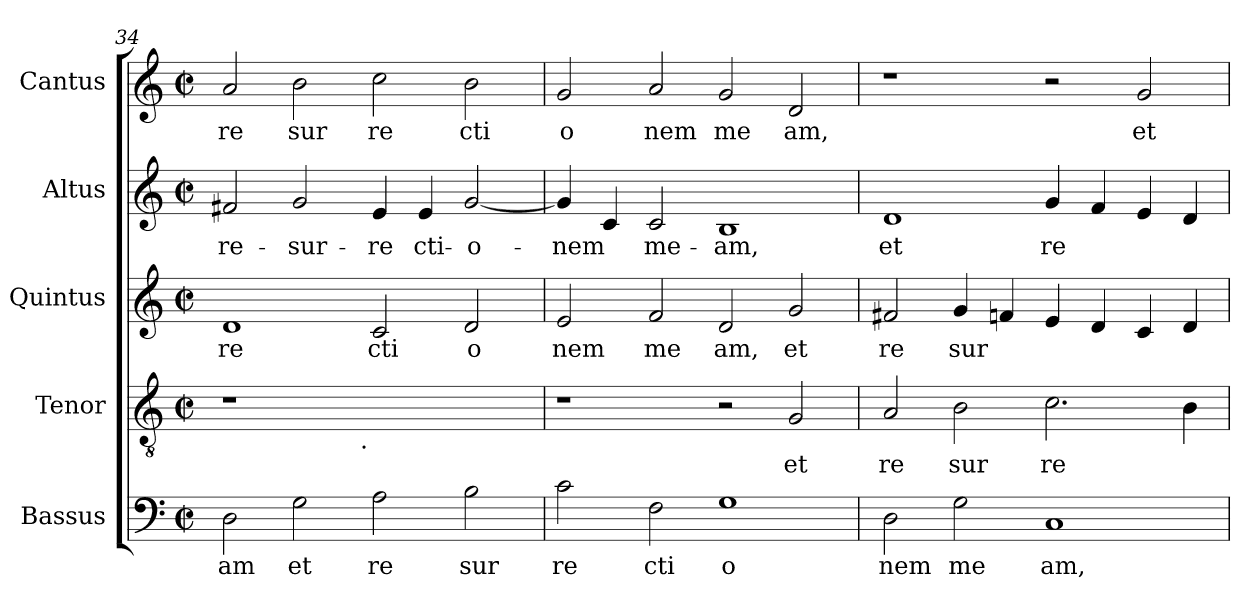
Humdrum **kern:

**kern	**text	**kern	**text	**kern	**text	**kern	**text	**kern	**text
*part5	*part5	*part4	*part4	*part3	*part3	*part2	*part2	*part1	*part1
*staff5	*staff5	*staff4	*staff4	*staff3	*staff3	*staff2	*staff2	*staff1	*staff1
*I"Bassus	*	*I"Tenor	*	*I"Quintus	*	*I"Altus	*	*I"Cantus	*
*clefF4	*	*clefGv2	*	*clefG2	*	*clefG2	*	*clefG2	*
*k[]	*	*k[]	*	*k[]	*	*k[]	*	*k[]	*
*C:	*	*C:	*	*C:	*	*C:	*	*C:	*
*M2/2	*	*M2/2	*	*M2/2	*	*M2/2	*	*M2/2	*
*met(c|)	*	*met(c|)	*	*met(c|)	*	*met(c|)	*	*met(c|)	*
=34	=34	=34	=34	=34	=34	=34	=34	=34	=34
!	!LO:LY:b:cj	!	!	!	!LO:LY:b:cj	!	!LO:LY:b:cj	!	!LO:LY:b:cj
*	*	*^	*	*	*	*	*	*	*
2D\	am	1r	2ryy	.	1d	re	2f#X/	re-	2a/	re
!	!LO:LY:b:cj	!	!	!	!	!	!	!LO:LY:b:cj	!	!LO:LY:b:cj
2G\	et	.	4...ryy	.	.	.	2g/	-sur-	2b\	sur
!	!	!	!LO:TX:b:t=.	!	!	!	!	!	!	!
.	.	.	1ryy	.	.	.	.	.	.	.
!	!LO:LY:b:cj	!	!	!	!	!LO:LY:b:cj	!	!LO:LY:b:cj	!	!LO:LY:b:cj
2A\	re	1ryy	.	.	2c/	cti	4e/	-re	2cc\	re
!	!	!	!	!	!	!	!	!LO:LY:b:cj	!	!
.	.	.	.	.	.	.	4e/	cti-	.	.
!	!LO:LY:b:cj	!	!	!	!	!LO:LY:b:cj	!	!LO:LY:b:cj	!	!LO:LY:b:cj
2B\	sur	.	.	.	2d/	o	[<2g/	-o-	2b\	cti
.	.	.	32ryy	.	.	.	.	.	.	.
=35	=35	=35	=35	=35	=35	=35	=35	=35	=35	=35
!	!LO:LY:b:cj	!	!	!	!	!LO:LY:b:cj	!	!LO:LY:b:cj	!	!LO:LY:b:cj
*	*	*v	*v	*	*	*	*	*	*	*
2c\	re	1r	.	2e/	nem	4g/]	-nem	2g/	o
!	!	!	!	!	!	!	!LO:LY:b:cj	!	!
.	.	.	.	.	.	4c/	.	.	.
!	!LO:LY:b:cj	!	!	!	!LO:LY:b:cj	!	!LO:LY:b:cj	!	!LO:LY:b:cj
2F\	cti	.	.	2f/	me	2c/	me-	2a/	nem
!	!LO:LY:b:cj	!	!	!	!LO:LY:b:cj	!	!LO:LY:b:cj	!	!LO:LY:b:cj
1G	o	2r	.	2d/	am,	1B	-am,	2g/	me
!	!	!	!LO:LY:b:cj	!	!LO:LY:b:cj	!	!	!	!LO:LY:b:cj
.	.	2G/	et	2g/	et	.	.	2d/	am,
!!LO:PB:g=z
=36	=36	=36	=36	=36	=36	=36	=36	=36	=36
!	!LO:LY:b:cj	!	!LO:LY:b:cj	!	!LO:LY:b:cj	!	!LO:LY:b:cj	!	!
2D\	nem	2A/	re	2f#X/	re	1d	et	1r	.
!	!LO:LY:b:cj	!	!LO:LY:b:cj	!	!LO:LY:b:cj	!	!	!	!
2G\	me	2B\	sur	4g/	sur	.	.	.	.
!	!	!	!	!	!LO:LY:b:cj	!	!	!	!
.	.	.	.	4fn/	.	.	.	.	.
!	!LO:LY:b:cj	!	!LO:LY:b:cj	!	!LO:LY:b:cj	!	!LO:LY:b:cj	!	!
1C	am,	2.c\	re	4e/	.	4g/	re-	2r	.
!	!	!	!	!	!LO:LY:b:cj	!	!LO:LY:b:cj	!	!
.	.	.	.	4d/	.	4f/	--	.	.
!	!	!	!	!	!LO:LY:b:cj	!	!LO:LY:b:cj	!	!LO:LY:b:cj
.	.	.	.	4c/	.	4e/	--	2g/	et
!	!	!	!LO:LY:b:cj	!	!LO:LY:b:cj	!	!LO:LY:b:cj	!	!
.	.	4B\	.	4d/	.	4d/	--	.	.
=	=	=	=	=	=	=	=	=	=
*-	*-	*-	*-	*-	*-	*-	*-	*-	*-
